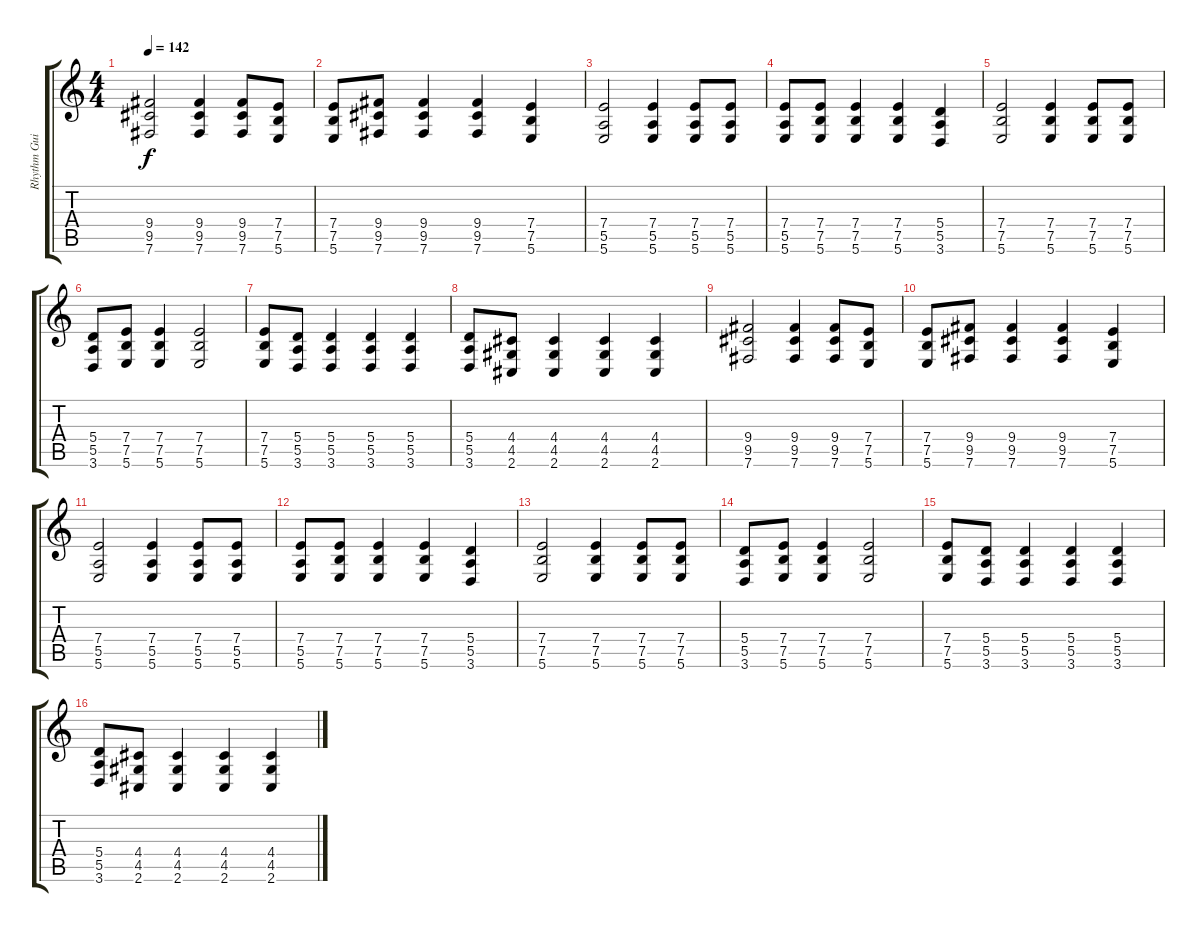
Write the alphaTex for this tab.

\track ("Rhythm Guitar Left" "Rhythm Gui") {instrument distortionguitar}
\staff {score tabs}
\tuning (B3 Gb3 D3 A2 E2 B1) {hide}
\ts (4 4)
\tempo 142
\clef g2
\ks c
(9.4 9.5 7.6).2{dy f} (9.4 9.5 7.6).4 (9.4 9.5 7.6).8 (7.4 7.5 5.6).8 |
(7.4 7.5 5.6).8 (9.4 9.5 7.6).8 (9.4 9.5 7.6).4 (9.4 9.5 7.6).4 (7.4 7.5 5.6).4 |
(7.4 5.5 5.6).2 (7.4 5.5 5.6).4 (7.4 5.5 5.6).8 (7.4 5.5 5.6).8 |
(7.4 5.5 5.6).8 (7.4 7.5 5.6).8 (7.4 7.5 5.6).4 (7.4 7.5 5.6).4 (5.4 5.5 3.6).4 |
(7.4 7.5 5.6).2 (7.4 7.5 5.6).4 (7.4 7.5 5.6).8 (7.4 7.5 5.6).8 |
(5.4 5.5 3.6).8 (7.4 7.5 5.6).8 (7.4 7.5 5.6).4 (7.4 7.5 5.6).2 |
(7.4 7.5 5.6).8 (5.4 5.5 3.6).8 (5.4 5.5 3.6).4 (5.4 5.5 3.6).4 (5.4 5.5 3.6).4 |
(5.4 5.5 3.6).8 (4.4 4.5 2.6).8 (4.4 4.5 2.6).4 (4.4 4.5 2.6).4 (4.4 4.5 2.6).4 |
(9.4 9.5 7.6).2 (9.4 9.5 7.6).4 (9.4 9.5 7.6).8 (7.4 7.5 5.6).8 |
(7.4 7.5 5.6).8 (9.4 9.5 7.6).8 (9.4 9.5 7.6).4 (9.4 9.5 7.6).4 (7.4 7.5 5.6).4 |
(7.4 5.5 5.6).2 (7.4 5.5 5.6).4 (7.4 5.5 5.6).8 (7.4 5.5 5.6).8 |
(7.4 5.5 5.6).8 (7.4 7.5 5.6).8 (7.4 7.5 5.6).4 (7.4 7.5 5.6).4 (5.4 5.5 3.6).4 |
(7.4 7.5 5.6).2 (7.4 7.5 5.6).4 (7.4 7.5 5.6).8 (7.4 7.5 5.6).8 |
(5.4 5.5 3.6).8 (7.4 7.5 5.6).8 (7.4 7.5 5.6).4 (7.4 7.5 5.6).2 |
(7.4 7.5 5.6).8 (5.4 5.5 3.6).8 (5.4 5.5 3.6).4 (5.4 5.5 3.6).4 (5.4 5.5 3.6).4 |
(5.4 5.5 3.6).8 (4.4 4.5 2.6).8 (4.4 4.5 2.6).4 (4.4 4.5 2.6).4 (4.4 4.5 2.6).4
